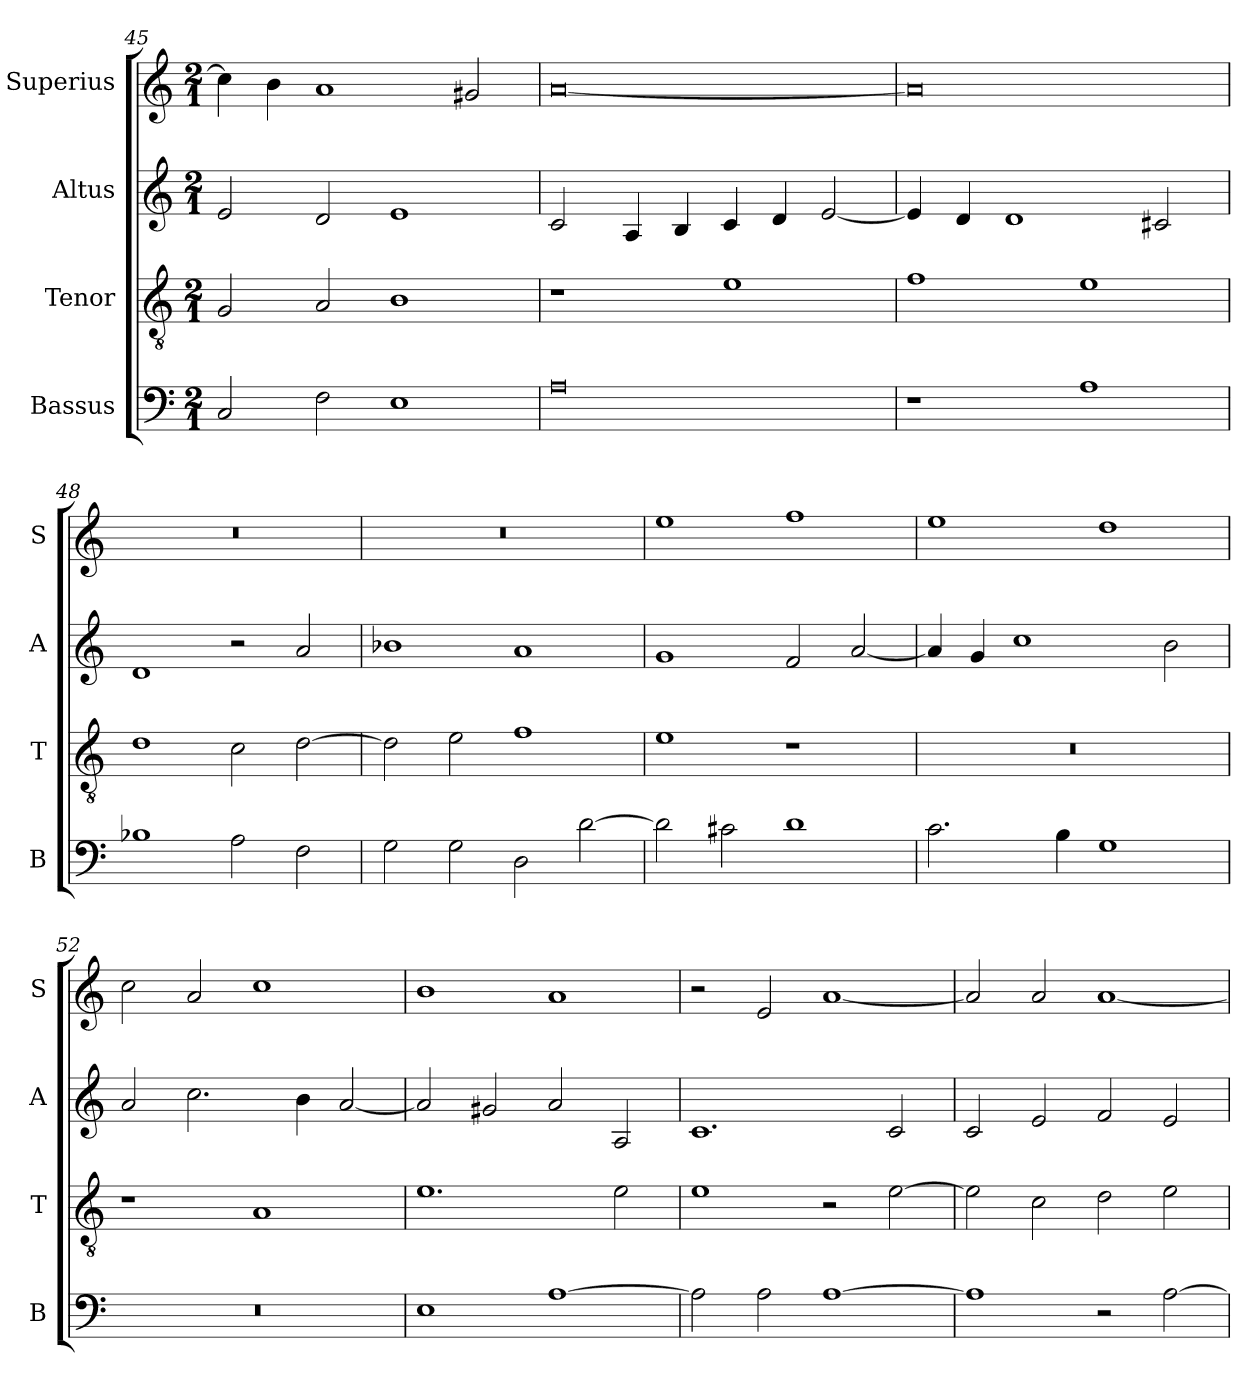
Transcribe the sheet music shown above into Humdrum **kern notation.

**kern	**kern	**kern	**kern
*part4	*part3	*part2	*part1
*staff4	*staff3	*staff2	*staff1
*I"Bassus	*I"Tenor	*I"Altus	*I"Superius
*I'B	*I'T	*I'A	*I'S
*clefF4	*clefGv2	*clefG2	*clefG2
*k[]	*k[]	*k[]	*k[]
*C:	*C:	*C:	*C:
*M2/1	*M2/1	*M2/1	*M2/1
=45	=45	=45	=45
2C	2G	2e	4cc]
.	.	.	4b
2F	2A	2d	1a
1E	1B	1e	.
.	.	.	2g#X
=46	=46	=46	=46
0A	1r	2c	[0a
.	.	4A	.
.	.	4B	.
.	1e	4c	.
.	.	4d	.
.	.	[2e	.
=47	=47	=47	=47
1r	1f	4e]	0a]
.	.	4d	.
.	.	1d	.
1A	1e	.	.
.	.	2c#X	.
=48	=48	=48	=48
1B-X	1d	1d	0r
2A	2c	2r	.
2F	[2d	2a	.
=49	=49	=49	=49
2G	2d]	1b-X	0r
2G	2e	.	.
2D	1f	1a	.
[2d	.	.	.
=50	=50	=50	=50
2d]	1e	1g	1ee
2c#X	.	.	.
1d	1r	2f	1ff
.	.	[2a	.
=51	=51	=51	=51
2.c	0r	4a]	1ee
.	.	4g	.
.	.	1cc	.
4B	.	.	.
1G	.	.	1dd
.	.	2b	.
=52	=52	=52	=52
0r	1r	2a	2cc
.	.	2.cc	2a
.	1A	.	1cc
.	.	4b	.
.	.	[2a	.
=53	=53	=53	=53
1E	1.e	2a]	1b
.	.	2g#X	.
[1A	.	2a	1a
.	2e	2A	.
=54	=54	=54	=54
2A]	1e	1.c	2r
2A	.	.	2e
[1A	2r	.	[1a
.	[2e	2c	.
=55	=55	=55	=55
1A]	2e]	2c	2a]
.	2c	2e	2a
2r	2d	2f	[1a
[2A	2e	2e	.
=	=	=	=
*-	*-	*-	*-
